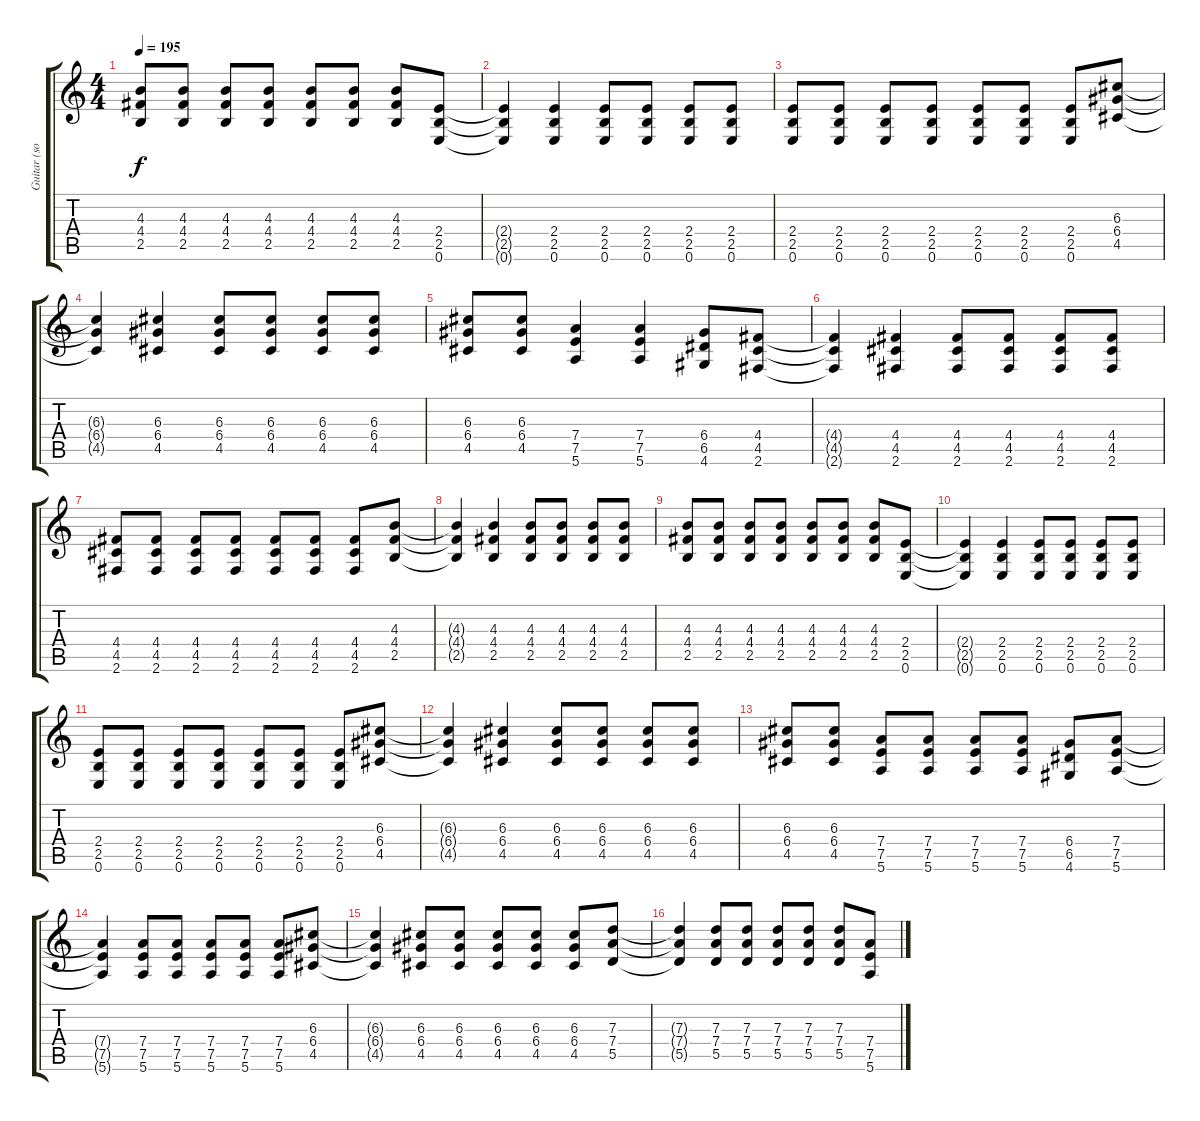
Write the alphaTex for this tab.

\track ("Guitar (solo)" "Guitar (so") {instrument overdrivenguitar}
\staff {score tabs}
\tuning (E4 B3 G3 D3 A2 E2) {hide}
\ts (4 4)
\tempo 195
\clef g2
\ks c
(4.3 4.4 2.5).8{dy f} (4.3 4.4 2.5).8 (4.3 4.4 2.5).8 (4.3 4.4 2.5).8 (4.3 4.4 2.5).8 (4.3 4.4 2.5).8 (4.3 4.4 2.5).8 (2.4 2.5 0.6).8 |
(2.4{t} 2.5{t} 0.6{t}).4 (2.4 2.5 0.6).4 (2.4 2.5 0.6).8 (2.4 2.5 0.6).8 (2.4 2.5 0.6).8 (2.4 2.5 0.6).8 |
(2.4 2.5 0.6).8 (2.4 2.5 0.6).8 (2.4 2.5 0.6).8 (2.4 2.5 0.6).8 (2.4 2.5 0.6).8 (2.4 2.5 0.6).8 (2.4 2.5 0.6).8 (6.3 6.4 4.5).8 |
(6.3{t} 6.4{t} 4.5{t}).4 (6.3 6.4 4.5).4 (6.3 6.4 4.5).8 (6.3 6.4 4.5).8 (6.3 6.4 4.5).8 (6.3 6.4 4.5).8 |
(6.3 6.4 4.5).8 (6.3 6.4 4.5).8 (7.4 7.5 5.6).4 (7.4 7.5 5.6).4 (6.4 6.5 4.6).8 (4.4 4.5 2.6).8 |
(4.4{t} 4.5{t} 2.6{t}).4 (4.4 4.5 2.6).4 (4.4 4.5 2.6).8 (4.4 4.5 2.6).8 (4.4 4.5 2.6).8 (4.4 4.5 2.6).8 |
(4.4 4.5 2.6).8 (4.4 4.5 2.6).8 (4.4 4.5 2.6).8 (4.4 4.5 2.6).8 (4.4 4.5 2.6).8 (4.4 4.5 2.6).8 (4.4 4.5 2.6).8 (4.3 4.4 2.5).8 |
(4.3{t} 4.4{t} 2.5{t}).4 (4.3 4.4 2.5).4 (4.3 4.4 2.5).8 (4.3 4.4 2.5).8 (4.3 4.4 2.5).8 (4.3 4.4 2.5).8 |
(4.3 4.4 2.5).8 (4.3 4.4 2.5).8 (4.3 4.4 2.5).8 (4.3 4.4 2.5).8 (4.3 4.4 2.5).8 (4.3 4.4 2.5).8 (4.3 4.4 2.5).8 (2.4 2.5 0.6).8 |
(2.4{t} 2.5{t} 0.6{t}).4 (2.4 2.5 0.6).4 (2.4 2.5 0.6).8 (2.4 2.5 0.6).8 (2.4 2.5 0.6).8 (2.4 2.5 0.6).8 |
(2.4 2.5 0.6).8 (2.4 2.5 0.6).8 (2.4 2.5 0.6).8 (2.4 2.5 0.6).8 (2.4 2.5 0.6).8 (2.4 2.5 0.6).8 (2.4 2.5 0.6).8 (6.3 6.4 4.5).8 |
(6.3{t} 6.4{t} 4.5{t}).4 (6.3 6.4 4.5).4 (6.3 6.4 4.5).8 (6.3 6.4 4.5).8 (6.3 6.4 4.5).8 (6.3 6.4 4.5).8 |
(6.3 6.4 4.5).8 (6.3 6.4 4.5).8 (7.4 7.5 5.6).8 (7.4 7.5 5.6).8 (7.4 7.5 5.6).8 (7.4 7.5 5.6).8 (6.4 6.5 4.6).8 (7.4 7.5 5.6).8 |
(7.4{t} 7.5{t} 5.6{t}).4 (7.4 7.5 5.6).8 (7.4 7.5 5.6).8 (7.4 7.5 5.6).8 (7.4 7.5 5.6).8 (7.4 7.5 5.6).8 (6.3 6.4 4.5).8 |
(6.3{t} 6.4{t} 4.5{t}).4 (6.3 6.4 4.5).8 (6.3 6.4 4.5).8 (6.3 6.4 4.5).8 (6.3 6.4 4.5).8 (6.3 6.4 4.5).8 (7.3 7.4 5.5).8 |
(7.3{t} 7.4{t} 5.5{t}).4 (7.3 7.4 5.5).8 (7.3 7.4 5.5).8 (7.3 7.4 5.5).8 (7.3 7.4 5.5).8 (7.3 7.4 5.5).8 (7.4 7.5 5.6).8
